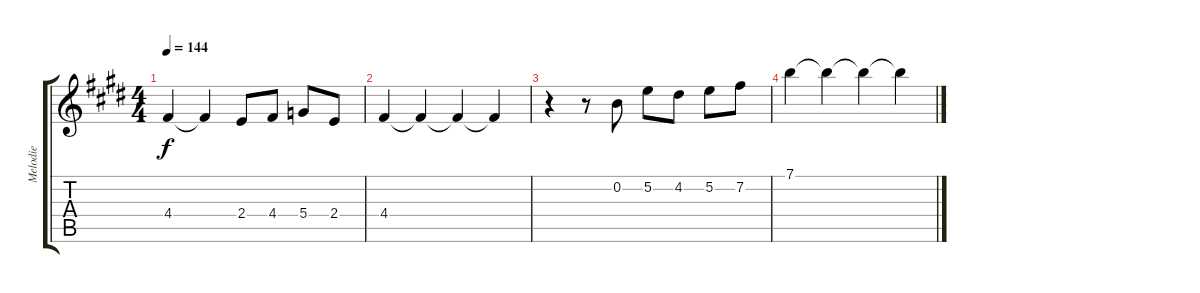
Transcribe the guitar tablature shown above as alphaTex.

\track ("Melodie" "Melodie") {instrument acousticguitarnylon}
\staff {score tabs}
\tuning (E4 B3 G3 D3 A2 E2) {hide}
\ts (4 4)
\tempo 144
\clef g2
\ks e
4.4.4{dy f} 4.4{t}.4 2.4.8 4.4.8 5.4.8 2.4.8 |
4.4.4 4.4{t}.4 4.4{t}.4 4.4{t}.4 |
r.4 r.8 0.2.8 5.2.8 4.2.8 5.2.8 7.2.8 |
7.1.4 7.1{t}.4 7.1{t}.4 7.1{t}.4
